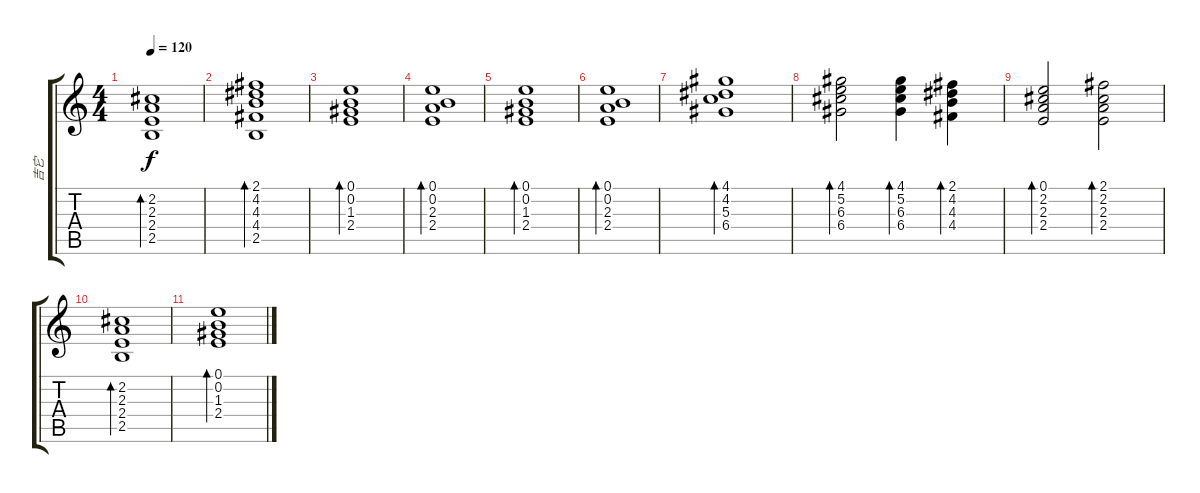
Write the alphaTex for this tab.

\track ("吉它" "吉它") {instrument acousticguitarsteel}
\staff {score tabs}
\tuning (E4 B3 G3 D3 A2 E2) {hide}
\ts (4 4)
\tempo 120
\clef g2
\ks c
(2.2 2.3 2.4 2.5).1{bd 480 dy f} |
(2.1 4.2 4.3 4.4 2.5).1{bd 480} |
(0.1 0.2 1.3 2.4).1{bd 480} |
(0.1 0.2 2.3 2.4).1{bd 480} |
(0.1 0.2 1.3 2.4).1{bd 480} |
(0.1 0.2 2.3 2.4).1{bd 480} |
(4.1 4.2 5.3 6.4).1{bd 480} |
(4.1 5.2 6.3 6.4).2{bd 480} (4.1 5.2 6.3 6.4).4{bd 480} (2.1 4.2 4.3 4.4).4{bd 480} |
(0.1 2.2 2.3 2.4).2{bd 480} (2.1 2.2 2.3 2.4).2{bd 480} |
(2.2 2.3 2.4 2.5).1{bd 480} |
(0.1 0.2 1.3 2.4).1{bd 480}
